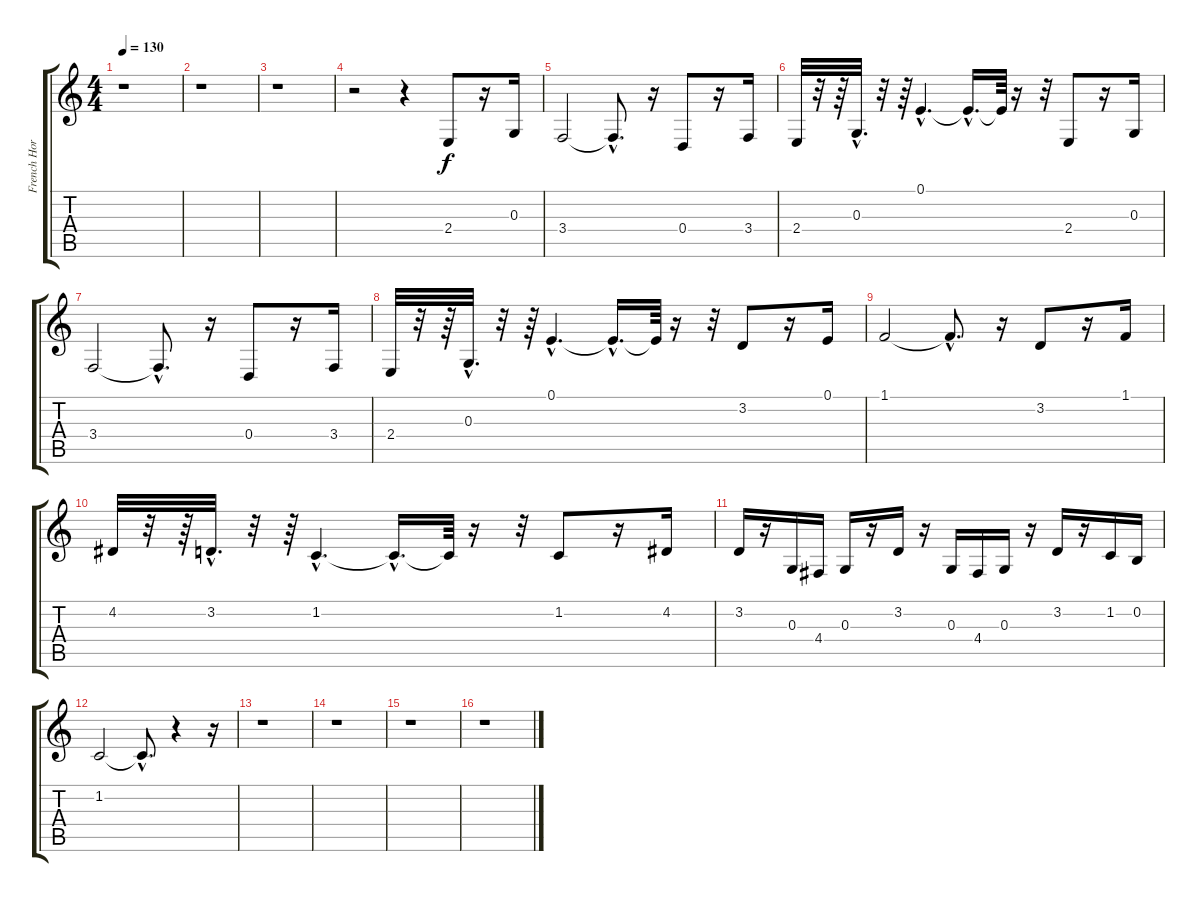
\track ("French Horn" "French Hor") {instrument frenchhorn}
\staff {score tabs}
\tuning (E4 B3 G3 D3 A2 E2) {hide}
\ts (4 4)
\tempo 130
\clef g2
\ks c
r.1{dy f} |
r.1 |
r.1 |
r.2 r.4 2.4.8 r.16 0.3.16 |
3.4.2 3.4{hac t}.8{d} r.16 0.4.8 r.16 3.4.16 |
2.4.32 r.32 r.64 0.3{hac}.32{d} r.32 r.64 0.1{hac}.4{d} 0.1{hac t}.16{d} 0.1{t}.64 r.16 r.32 2.4.8 r.16 0.3.16 |
3.4.2 3.4{hac t}.8{d} r.16 0.4.8 r.16 3.4.16 |
2.4.32 r.32 r.64 0.3{hac}.32{d} r.32 r.64 0.1{hac}.4{d} 0.1{hac t}.16{d} 0.1{t}.64 r.16 r.32 3.2.8 r.16 0.1.16 |
1.1.2 1.1{hac t}.8{d} r.16 3.2.8 r.16 1.1.16 |
4.2.32 r.32 r.64 3.2{hac}.32{d} r.32 r.64 1.2{hac}.4{d} 1.2{hac t}.16{d} 1.2{t}.64 r.16 r.32 1.2.8 r.16 4.2.16 |
3.2.16 r.16 0.3.16 4.4.16 0.3.16 r.16 3.2.16 r.16 0.3.16 4.4.16 0.3.16 r.16 3.2.16 r.16 1.2.16 0.2.16 |
1.2.2 1.2{hac t}.8{d} r.4 r.16 |
r.1 |
r.1 |
r.1 |
r.1
